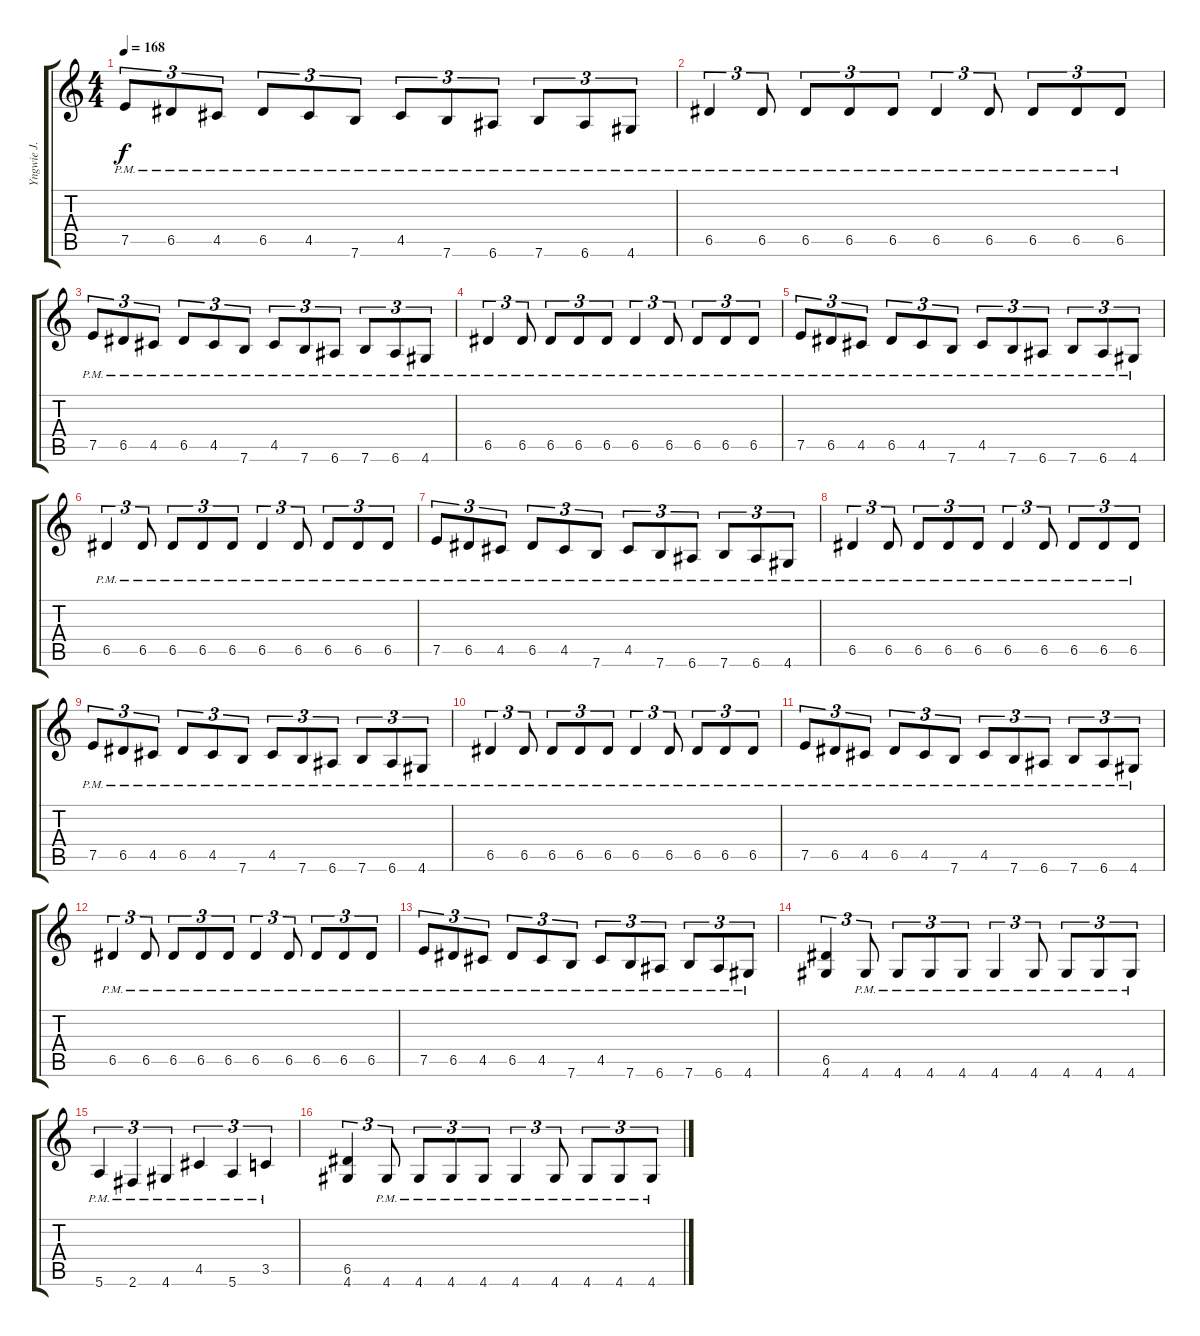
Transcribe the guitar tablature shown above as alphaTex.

\track ("Yngwie J. Malmsteen (Rythm Guitar)" "Yngwie J. ") {instrument overdrivenguitar}
\staff {score tabs}
\tuning (E4 B3 G3 D3 A2 E2) {hide}
\ts (4 4)
\tempo 168
\clef g2
\ks c
7.5{pm}.8{tu (3 2) dy f} 6.5{pm}.8{tu (3 2)} 4.5{pm}.8{tu (3 2)} 6.5{pm}.8{tu (3 2)} 4.5{pm}.8{tu (3 2)} 7.6{pm}.8{tu (3 2)} 4.5{pm}.8{tu (3 2)} 7.6{pm}.8{tu (3 2)} 6.6{pm}.8{tu (3 2)} 7.6{pm}.8{tu (3 2)} 6.6{pm}.8{tu (3 2)} 4.6{pm}.8{tu (3 2)} |
6.5{pm}.4{tu (3 2)} 6.5{pm}.8{tu (3 2)} 6.5{pm}.8{tu (3 2)} 6.5{pm}.8{tu (3 2)} 6.5{pm}.8{tu (3 2)} 6.5{pm}.4{tu (3 2)} 6.5{pm}.8{tu (3 2)} 6.5{pm}.8{tu (3 2)} 6.5{pm}.8{tu (3 2)} 6.5{pm}.8{tu (3 2)} |
7.5{pm}.8{tu (3 2)} 6.5{pm}.8{tu (3 2)} 4.5{pm}.8{tu (3 2)} 6.5{pm}.8{tu (3 2)} 4.5{pm}.8{tu (3 2)} 7.6{pm}.8{tu (3 2)} 4.5{pm}.8{tu (3 2)} 7.6{pm}.8{tu (3 2)} 6.6{pm}.8{tu (3 2)} 7.6{pm}.8{tu (3 2)} 6.6{pm}.8{tu (3 2)} 4.6{pm}.8{tu (3 2)} |
6.5{pm}.4{tu (3 2)} 6.5{pm}.8{tu (3 2)} 6.5{pm}.8{tu (3 2)} 6.5{pm}.8{tu (3 2)} 6.5{pm}.8{tu (3 2)} 6.5{pm}.4{tu (3 2)} 6.5{pm}.8{tu (3 2)} 6.5{pm}.8{tu (3 2)} 6.5{pm}.8{tu (3 2)} 6.5{pm}.8{tu (3 2)} |
7.5{pm}.8{tu (3 2)} 6.5{pm}.8{tu (3 2)} 4.5{pm}.8{tu (3 2)} 6.5{pm}.8{tu (3 2)} 4.5{pm}.8{tu (3 2)} 7.6{pm}.8{tu (3 2)} 4.5{pm}.8{tu (3 2)} 7.6{pm}.8{tu (3 2)} 6.6{pm}.8{tu (3 2)} 7.6{pm}.8{tu (3 2)} 6.6{pm}.8{tu (3 2)} 4.6{pm}.8{tu (3 2)} |
6.5{pm}.4{tu (3 2)} 6.5{pm}.8{tu (3 2)} 6.5{pm}.8{tu (3 2)} 6.5{pm}.8{tu (3 2)} 6.5{pm}.8{tu (3 2)} 6.5{pm}.4{tu (3 2)} 6.5{pm}.8{tu (3 2)} 6.5{pm}.8{tu (3 2)} 6.5{pm}.8{tu (3 2)} 6.5{pm}.8{tu (3 2)} |
7.5{pm}.8{tu (3 2)} 6.5{pm}.8{tu (3 2)} 4.5{pm}.8{tu (3 2)} 6.5{pm}.8{tu (3 2)} 4.5{pm}.8{tu (3 2)} 7.6{pm}.8{tu (3 2)} 4.5{pm}.8{tu (3 2)} 7.6{pm}.8{tu (3 2)} 6.6{pm}.8{tu (3 2)} 7.6{pm}.8{tu (3 2)} 6.6{pm}.8{tu (3 2)} 4.6{pm}.8{tu (3 2)} |
6.5{pm}.4{tu (3 2)} 6.5{pm}.8{tu (3 2)} 6.5{pm}.8{tu (3 2)} 6.5{pm}.8{tu (3 2)} 6.5{pm}.8{tu (3 2)} 6.5{pm}.4{tu (3 2)} 6.5{pm}.8{tu (3 2)} 6.5{pm}.8{tu (3 2)} 6.5{pm}.8{tu (3 2)} 6.5{pm}.8{tu (3 2)} |
7.5{pm}.8{tu (3 2)} 6.5{pm}.8{tu (3 2)} 4.5{pm}.8{tu (3 2)} 6.5{pm}.8{tu (3 2)} 4.5{pm}.8{tu (3 2)} 7.6{pm}.8{tu (3 2)} 4.5{pm}.8{tu (3 2)} 7.6{pm}.8{tu (3 2)} 6.6{pm}.8{tu (3 2)} 7.6{pm}.8{tu (3 2)} 6.6{pm}.8{tu (3 2)} 4.6{pm}.8{tu (3 2)} |
6.5{pm}.4{tu (3 2)} 6.5{pm}.8{tu (3 2)} 6.5{pm}.8{tu (3 2)} 6.5{pm}.8{tu (3 2)} 6.5{pm}.8{tu (3 2)} 6.5{pm}.4{tu (3 2)} 6.5{pm}.8{tu (3 2)} 6.5{pm}.8{tu (3 2)} 6.5{pm}.8{tu (3 2)} 6.5{pm}.8{tu (3 2)} |
7.5{pm}.8{tu (3 2)} 6.5{pm}.8{tu (3 2)} 4.5{pm}.8{tu (3 2)} 6.5{pm}.8{tu (3 2)} 4.5{pm}.8{tu (3 2)} 7.6{pm}.8{tu (3 2)} 4.5{pm}.8{tu (3 2)} 7.6{pm}.8{tu (3 2)} 6.6{pm}.8{tu (3 2)} 7.6{pm}.8{tu (3 2)} 6.6{pm}.8{tu (3 2)} 4.6{pm}.8{tu (3 2)} |
6.5{pm}.4{tu (3 2)} 6.5{pm}.8{tu (3 2)} 6.5{pm}.8{tu (3 2)} 6.5{pm}.8{tu (3 2)} 6.5{pm}.8{tu (3 2)} 6.5{pm}.4{tu (3 2)} 6.5{pm}.8{tu (3 2)} 6.5{pm}.8{tu (3 2)} 6.5{pm}.8{tu (3 2)} 6.5{pm}.8{tu (3 2)} |
7.5{pm}.8{tu (3 2)} 6.5{pm}.8{tu (3 2)} 4.5{pm}.8{tu (3 2)} 6.5{pm}.8{tu (3 2)} 4.5{pm}.8{tu (3 2)} 7.6{pm}.8{tu (3 2)} 4.5{pm}.8{tu (3 2)} 7.6{pm}.8{tu (3 2)} 6.6{pm}.8{tu (3 2)} 7.6{pm}.8{tu (3 2)} 6.6{pm}.8{tu (3 2)} 4.6{pm}.8{tu (3 2)} |
(6.5 4.6).4{tu (3 2)} 4.6{pm}.8{tu (3 2)} 4.6{pm}.8{tu (3 2)} 4.6{pm}.8{tu (3 2)} 4.6{pm}.8{tu (3 2)} 4.6{pm}.4{tu (3 2)} 4.6{pm}.8{tu (3 2)} 4.6{pm}.8{tu (3 2)} 4.6{pm}.8{tu (3 2)} 4.6{pm}.8{tu (3 2)} |
5.6{pm}.4{tu (3 2)} 2.6{pm}.4{tu (3 2)} 4.6{pm}.4{tu (3 2)} 4.5{pm}.4{tu (3 2)} 5.6{pm}.4{tu (3 2)} 3.5{pm}.4{tu (3 2)} |
(6.5 4.6).4{tu (3 2)} 4.6{pm}.8{tu (3 2)} 4.6{pm}.8{tu (3 2)} 4.6{pm}.8{tu (3 2)} 4.6{pm}.8{tu (3 2)} 4.6{pm}.4{tu (3 2)} 4.6{pm}.8{tu (3 2)} 4.6{pm}.8{tu (3 2)} 4.6{pm}.8{tu (3 2)} 4.6{pm}.8{tu (3 2)}
